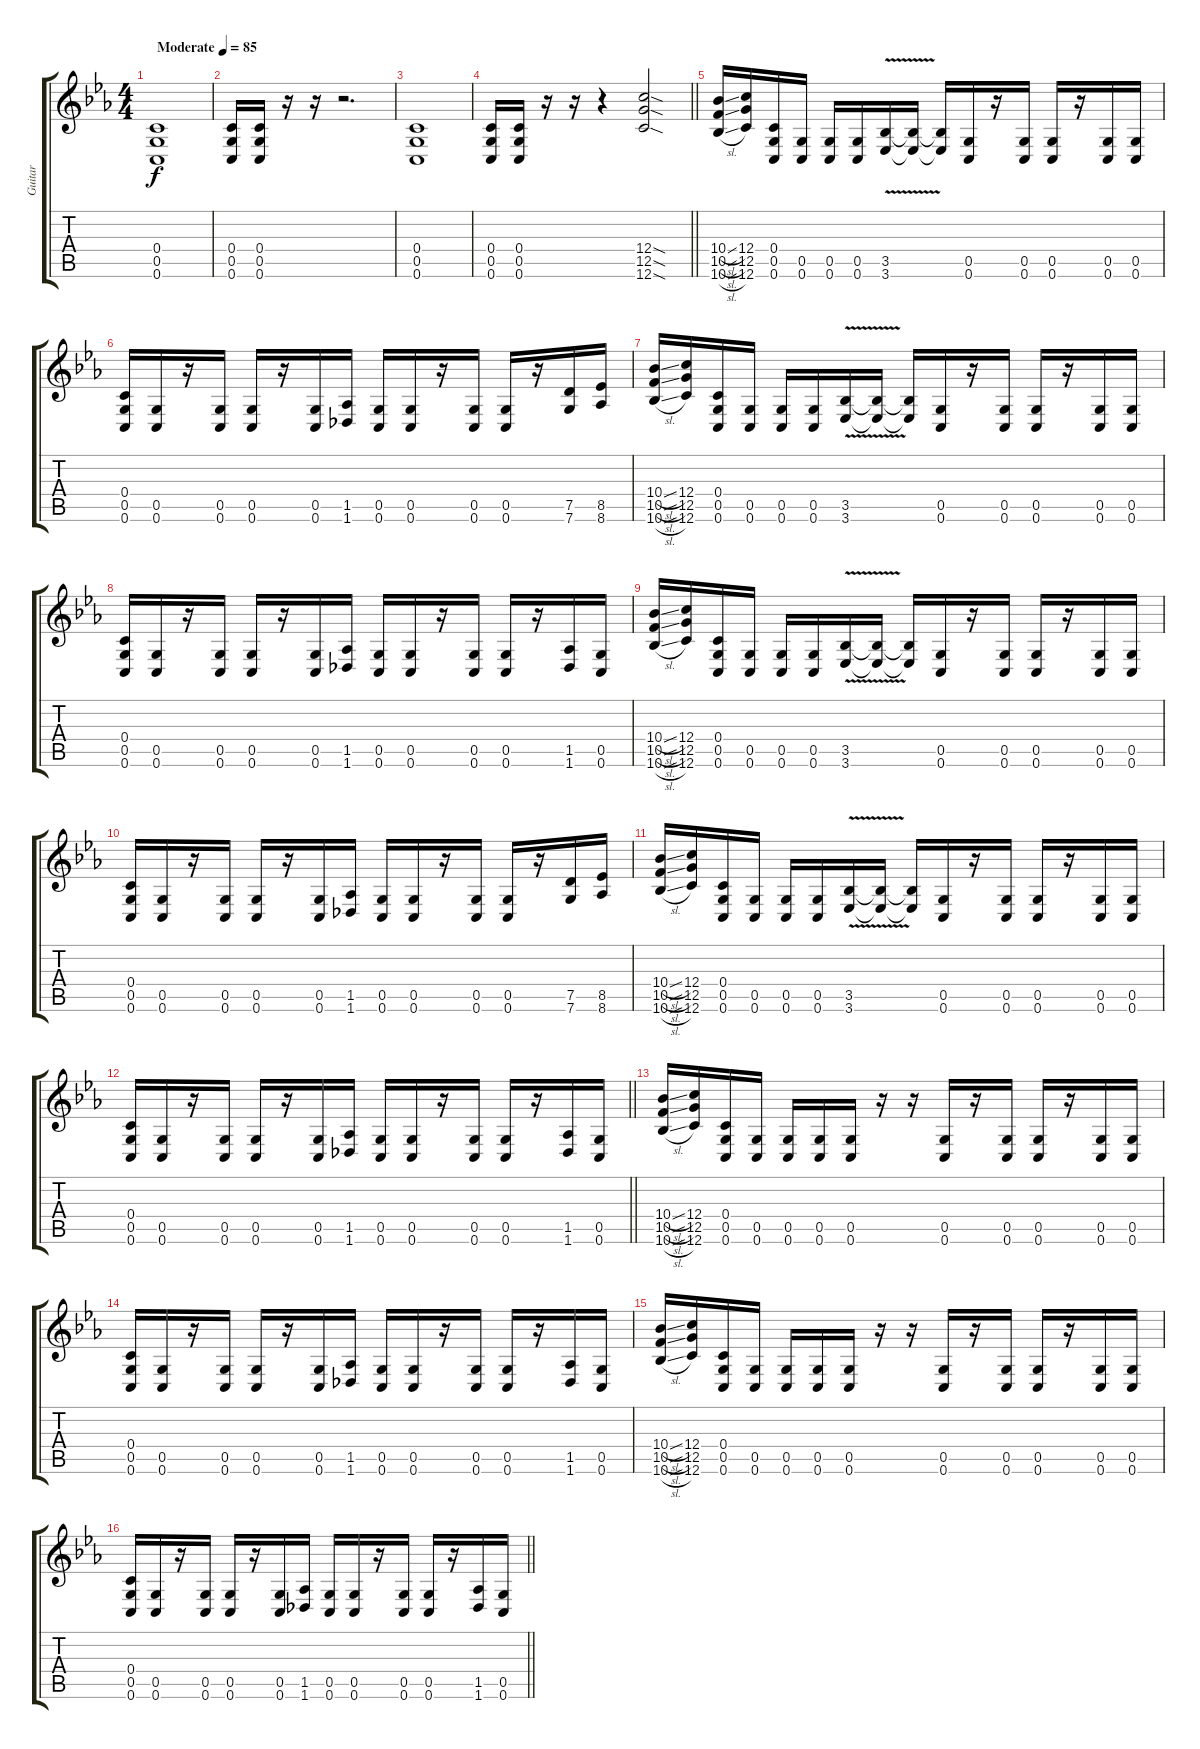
\track ("Guitar" "Guitar") {instrument distortionguitar}
\staff {score tabs}
\tuning (E4 C4 G3 C3 G2 C2) {hide}
\ts (4 4)
\section ("" "")
\tempo (85 "Moderate")
\clef g2
\ks cminor
(0.4 0.5 0.6).1{dy f instrument distortionguitar} |
(0.4 0.5 0.6).16 (0.4 0.5 0.6).16 r.16 r.16 r.2{d} |
(0.4 0.5 0.6).1 |
\barLineRight lightlight
(0.4 0.5 0.6).16 (0.4 0.5 0.6).16 r.16 r.16 r.4 (12.4{sod} 12.5{sod} 12.6{sod}).2 |
\section ("" "")
(10.4{sl} 10.5{sl} 10.6{sl}).16 (12.4 12.5 12.6).16 (0.4 0.5 0.6).16 (0.5 0.6).16 (0.5 0.6).16 (0.5 0.6).16 (3.5 3.6{v}).16 (3.5{t} 3.6{t}).16 (3.5{t} 3.6{t}).16 (0.5 0.6).16 r.16 (0.5 0.6).16 (0.5 0.6).16 r.16 (0.5 0.6).16 (0.5 0.6).16 |
(0.4 0.5 0.6).16 (0.5 0.6).16 r.16 (0.5 0.6).16 (0.5 0.6).16 r.16 (0.5 0.6).16 (1.5 1.6).16 (0.5 0.6).16 (0.5 0.6).16 r.16 (0.5 0.6).16 (0.5 0.6).16 r.16 (7.5 7.6).16 (8.5 8.6).16 |
(10.4{sl} 10.5{sl} 10.6{sl}).16 (12.4 12.5 12.6).16 (0.4 0.5 0.6).16 (0.5 0.6).16 (0.5 0.6).16 (0.5 0.6).16 (3.5 3.6{v}).16 (3.5{t} 3.6{t}).16 (3.5{t} 3.6{t}).16 (0.5 0.6).16 r.16 (0.5 0.6).16 (0.5 0.6).16 r.16 (0.5 0.6).16 (0.5 0.6).16 |
(0.4 0.5 0.6).16 (0.5 0.6).16 r.16 (0.5 0.6).16 (0.5 0.6).16 r.16 (0.5 0.6).16 (1.5 1.6).16 (0.5 0.6).16 (0.5 0.6).16 r.16 (0.5 0.6).16 (0.5 0.6).16 r.16 (1.5 1.6).16 (0.5 0.6).16 |
(10.4{sl} 10.5{sl} 10.6{sl}).16 (12.4 12.5 12.6).16 (0.4 0.5 0.6).16 (0.5 0.6).16 (0.5 0.6).16 (0.5 0.6).16 (3.5 3.6{v}).16 (3.5{t} 3.6{t}).16 (3.5{t} 3.6{t}).16 (0.5 0.6).16 r.16 (0.5 0.6).16 (0.5 0.6).16 r.16 (0.5 0.6).16 (0.5 0.6).16 |
(0.4 0.5 0.6).16 (0.5 0.6).16 r.16 (0.5 0.6).16 (0.5 0.6).16 r.16 (0.5 0.6).16 (1.5 1.6).16 (0.5 0.6).16 (0.5 0.6).16 r.16 (0.5 0.6).16 (0.5 0.6).16 r.16 (7.5 7.6).16 (8.5 8.6).16 |
(10.4{sl} 10.5{sl} 10.6{sl}).16 (12.4 12.5 12.6).16 (0.4 0.5 0.6).16 (0.5 0.6).16 (0.5 0.6).16 (0.5 0.6).16 (3.5 3.6{v}).16 (3.5{t} 3.6{t}).16 (3.5{t} 3.6{t}).16 (0.5 0.6).16 r.16 (0.5 0.6).16 (0.5 0.6).16 r.16 (0.5 0.6).16 (0.5 0.6).16 |
\barLineRight lightlight
(0.4 0.5 0.6).16 (0.5 0.6).16 r.16 (0.5 0.6).16 (0.5 0.6).16 r.16 (0.5 0.6).16 (1.5 1.6).16 (0.5 0.6).16 (0.5 0.6).16 r.16 (0.5 0.6).16 (0.5 0.6).16 r.16 (1.5 1.6).16 (0.5 0.6).16 |
\section ("" "")
(10.4{sl} 10.5{sl} 10.6{sl}).16 (12.4 12.5 12.6).16 (0.4 0.5 0.6).16 (0.5 0.6).16 (0.5 0.6).16 (0.5 0.6).16 (0.5 0.6).16 r.16 r.16 (0.5 0.6).16 r.16 (0.5 0.6).16 (0.5 0.6).16 r.16 (0.5 0.6).16 (0.5 0.6).16 |
(0.4 0.5 0.6).16 (0.5 0.6).16 r.16 (0.5 0.6).16 (0.5 0.6).16 r.16 (0.5 0.6).16 (1.5 1.6).16 (0.5 0.6).16 (0.5 0.6).16 r.16 (0.5 0.6).16 (0.5 0.6).16 r.16 (1.5 1.6).16 (0.5 0.6).16 |
(10.4{sl} 10.5{sl} 10.6{sl}).16 (12.4 12.5 12.6).16 (0.4 0.5 0.6).16 (0.5 0.6).16 (0.5 0.6).16 (0.5 0.6).16 (0.5 0.6).16 r.16 r.16 (0.5 0.6).16 r.16 (0.5 0.6).16 (0.5 0.6).16 r.16 (0.5 0.6).16 (0.5 0.6).16 |
\barLineRight lightlight
(0.4 0.5 0.6).16 (0.5 0.6).16 r.16 (0.5 0.6).16 (0.5 0.6).16 r.16 (0.5 0.6).16 (1.5 1.6).16 (0.5 0.6).16 (0.5 0.6).16 r.16 (0.5 0.6).16 (0.5 0.6).16 r.16 (1.5 1.6).16 (0.5 0.6).16
